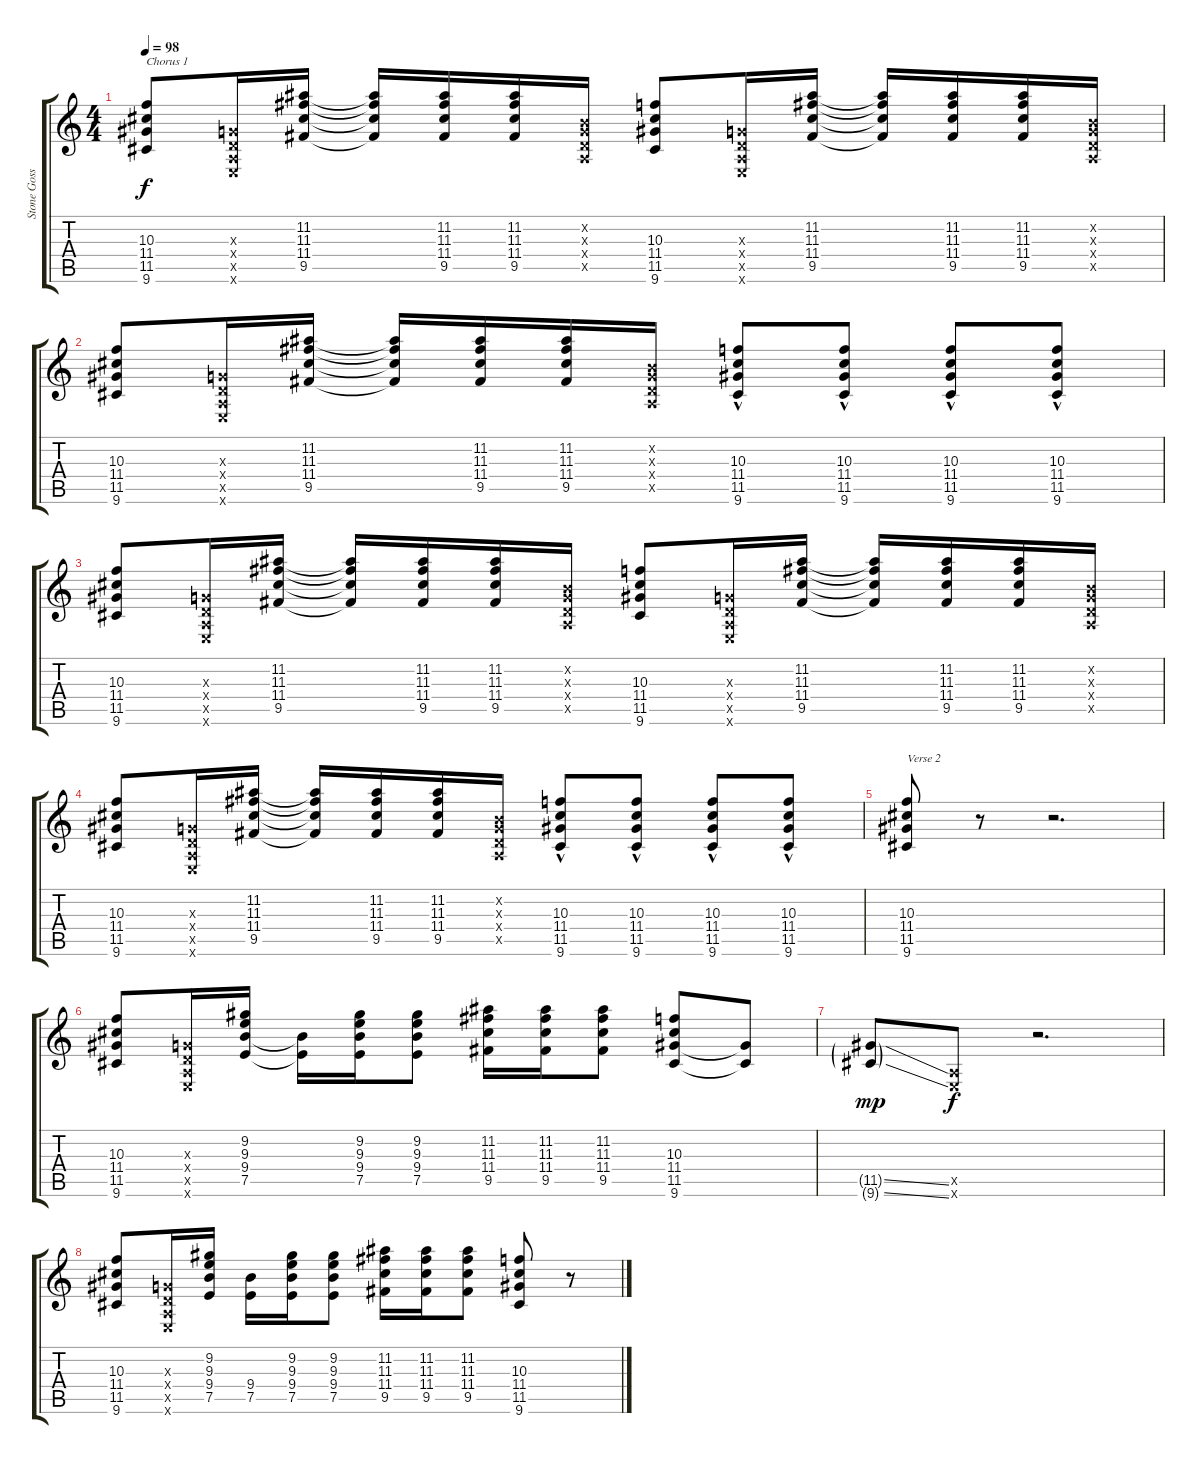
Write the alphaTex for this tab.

\track ("Stone Gossard" "Stone Goss") {instrument distortionguitar}
\staff {score tabs}
\tuning (E4 B3 G3 D3 A2 E2) {hide}
\ts (4 4)
\tempo 98
\clef g2
\ks c
(10.3 11.4 11.5 9.6).8{txt "Chorus 1" dy f} (0.3{x} 0.4{x} 0.5{x} 0.6{x}).16 (11.2 11.3 11.4 9.5).16 (11.2{t} 11.3{t} 11.4{t} 9.5{t}).16 (11.2 11.3 11.4 9.5).16 (11.2 11.3 11.4 9.5).16 (0.2{x} 0.3{x} 0.4{x} 0.5{x}).16 (10.3 11.4 11.5 9.6).8 (0.3{x} 0.4{x} 0.5{x} 0.6{x}).16 (11.2 11.3 11.4 9.5).16 (11.2{t} 11.3{t} 11.4{t} 9.5{t}).16 (11.2 11.3 11.4 9.5).16 (11.2 11.3 11.4 9.5).16 (0.2{x} 0.3{x} 0.4{x} 0.5{x}).16 |
(10.3 11.4 11.5 9.6).8 (0.3{x} 0.4{x} 0.5{x} 0.6{x}).16 (11.2 11.3 11.4 9.5).16 (11.2{t} 11.3{t} 11.4{t} 9.5{t}).16 (11.2 11.3 11.4 9.5).16 (11.2 11.3 11.4 9.5).16 (0.2{x} 0.3{x} 0.4{x} 0.5{x}).16 (10.3 11.4 11.5{hac} 9.6).8 (10.3 11.4 11.5{hac} 9.6).8 (10.3 11.4 11.5{hac} 9.6).8 (10.3 11.4 11.5{hac} 9.6).8 |
(10.3 11.4 11.5 9.6).8 (0.3{x} 0.4{x} 0.5{x} 0.6{x}).16 (11.2 11.3 11.4 9.5).16 (11.2{t} 11.3{t} 11.4{t} 9.5{t}).16 (11.2 11.3 11.4 9.5).16 (11.2 11.3 11.4 9.5).16 (0.2{x} 0.3{x} 0.4{x} 0.5{x}).16 (10.3 11.4 11.5 9.6).8 (0.3{x} 0.4{x} 0.5{x} 0.6{x}).16 (11.2 11.3 11.4 9.5).16 (11.2{t} 11.3{t} 11.4{t} 9.5{t}).16 (11.2 11.3 11.4 9.5).16 (11.2 11.3 11.4 9.5).16 (0.2{x} 0.3{x} 0.4{x} 0.5{x}).16 |
(10.3 11.4 11.5 9.6).8 (0.3{x} 0.4{x} 0.5{x} 0.6{x}).16 (11.2 11.3 11.4 9.5).16 (11.2{t} 11.3{t} 11.4{t} 9.5{t}).16 (11.2 11.3 11.4 9.5).16 (11.2 11.3 11.4 9.5).16 (0.2{x} 0.3{x} 0.4{x} 0.5{x}).16 (10.3 11.4 11.5{hac} 9.6).8 (10.3 11.4 11.5{hac} 9.6).8 (10.3 11.4 11.5{hac} 9.6).8 (10.3 11.4 11.5{hac} 9.6).8 |
(10.3 11.4 11.5 9.6).8{txt "Verse 2"} r.8 r.2{d} |
(10.3 11.4 11.5 9.6).8 (0.3{x} 0.4{x} 0.5{x} 0.6{x}).16 (9.2 9.3 9.4 7.5).16 (9.4{t} 7.5{t}).16 (9.2 9.3 9.4 7.5).16 (9.2 9.3 9.4 7.5).8 (11.2 11.3 11.4 9.5).16 (11.2 11.3 11.4 9.5).16 (11.2 11.3 11.4 9.5).8 (10.3 11.4 11.5 9.6).8 (11.5{t} 9.6{t}).8 |
(11.5{ss g} 9.6{ss g}).8{dy mp} (0.5{x} 0.6{x}).8{dy f} r.2{d} |
(10.3 11.4 11.5 9.6).8 (0.3{x} 0.4{x} 0.5{x} 0.6{x}).16 (9.2 9.3 9.4 7.5).16 (9.4 7.5).16 (9.2 9.3 9.4 7.5).16 (9.2 9.3 9.4 7.5).8 (11.2 11.3 11.4 9.5).16 (11.2 11.3 11.4 9.5).16 (11.2 11.3 11.4 9.5).8 (10.3 11.4 11.5 9.6).8 r.8
